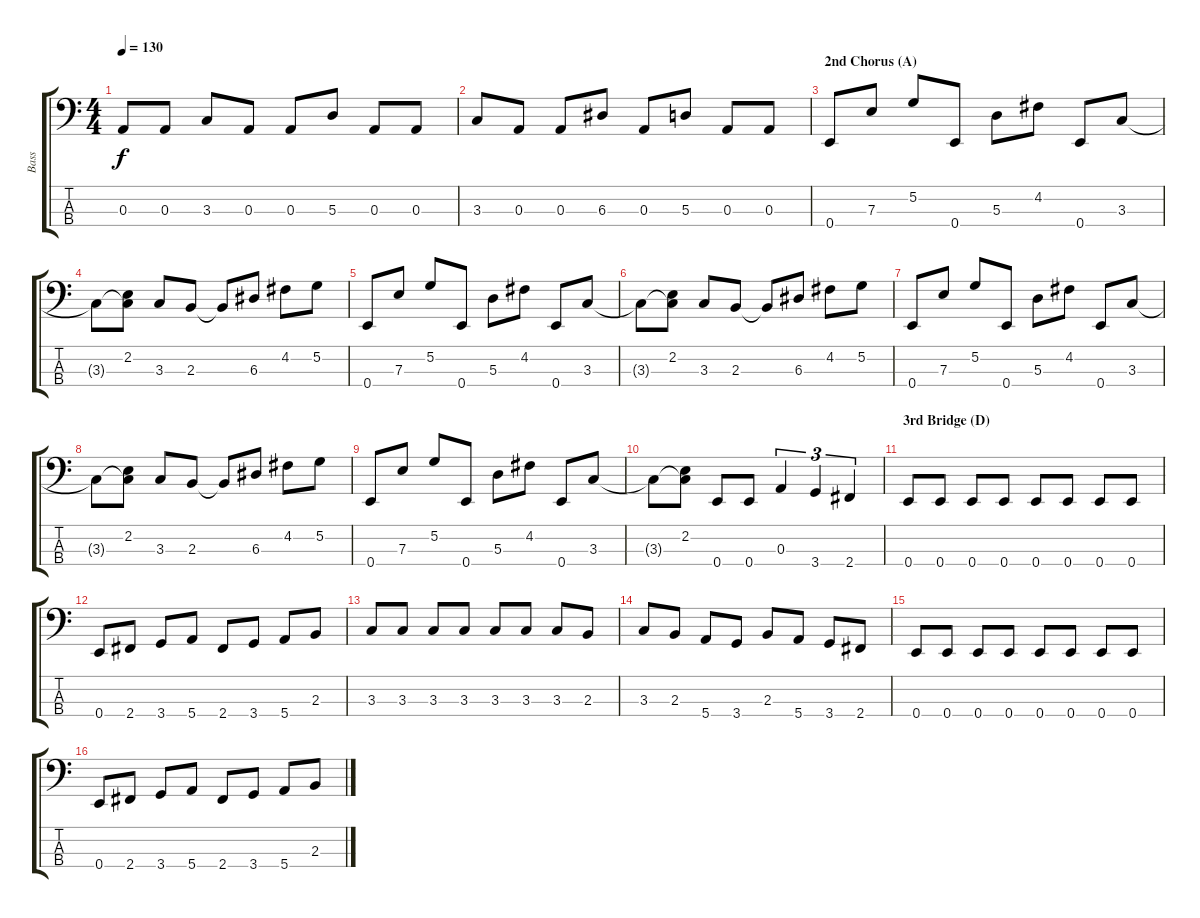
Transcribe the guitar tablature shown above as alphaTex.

\track ("Bass" "Bass") {instrument electricbasspick}
\staff {score tabs}
\tuning (G2 D2 A1 E1) {hide}
\ts (4 4)
\tempo 130
\clef f4
\ks c
0.3.8{dy f} 0.3.8 3.3.8 0.3.8 0.3.8 5.3.8 0.3.8 0.3.8 |
3.3.8 0.3.8 0.3.8 6.3.8 0.3.8 5.3.8 0.3.8 0.3.8 |
\section ("" "2nd Chorus (A)")
0.4.8 7.3.8 5.2.8 0.4.8 5.3.8 4.2.8 0.4.8 3.3.8 |
3.3{t}.8 (2.2 3.3{t}).8 3.3.8 2.3.8 2.3{t}.8 6.3.8 4.2.8 5.2.8 |
0.4.8 7.3.8 5.2.8 0.4.8 5.3.8 4.2.8 0.4.8 3.3.8 |
3.3{t}.8 (2.2 3.3{t}).8 3.3.8 2.3.8 2.3{t}.8 6.3.8 4.2.8 5.2.8 |
0.4.8 7.3.8 5.2.8 0.4.8 5.3.8 4.2.8 0.4.8 3.3.8 |
3.3{t}.8 (2.2 3.3{t}).8 3.3.8 2.3.8 2.3{t}.8 6.3.8 4.2.8 5.2.8 |
0.4.8 7.3.8 5.2.8 0.4.8 5.3.8 4.2.8 0.4.8 3.3.8 |
3.3{t}.8 (2.2 3.3{t}).8 0.4.8 0.4.8 0.3.4{tu (3 2)} 3.4.4{tu (3 2)} 2.4.4{tu (3 2)} |
\section ("" "3rd Bridge (D)")
0.4.8 0.4.8 0.4.8 0.4.8 0.4.8 0.4.8 0.4.8 0.4.8 |
0.4.8 2.4.8 3.4.8 5.4.8 2.4.8 3.4.8 5.4.8 2.3.8 |
3.3.8 3.3.8 3.3.8 3.3.8 3.3.8 3.3.8 3.3.8 2.3.8 |
3.3.8 2.3.8 5.4.8 3.4.8 2.3.8 5.4.8 3.4.8 2.4.8 |
0.4.8 0.4.8 0.4.8 0.4.8 0.4.8 0.4.8 0.4.8 0.4.8 |
0.4.8 2.4.8 3.4.8 5.4.8 2.4.8 3.4.8 5.4.8 2.3.8
